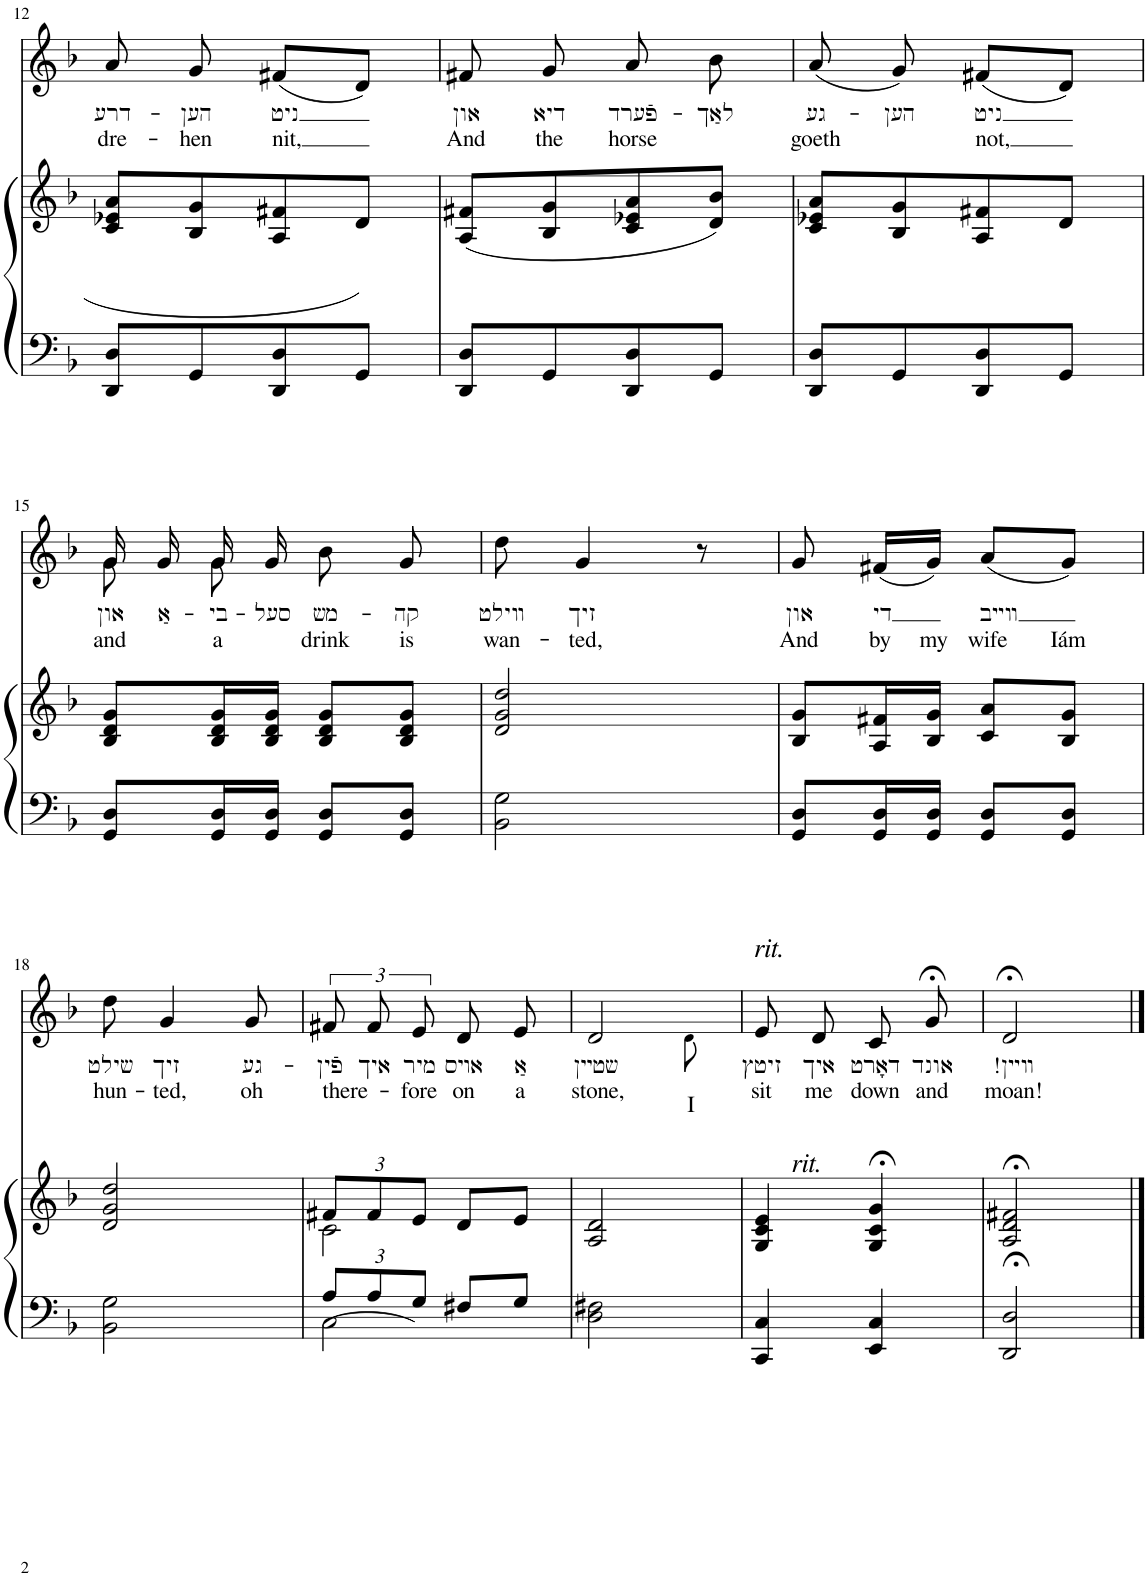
**kern	**kern	**kern	**text	**text
*part2	*part2	*part1	*part1	*part1
*staff3	*staff2	*staff1	*staff1	*staff1
*I"Klavier	*	*I"Piano	*	*
*	*	*I'Pno	*	*
!!LO:PB:g=z
*clefF4	*clefG2	*clefG2	*	*
*k[b-]	*k[b-]	*k[b-]	*	*
*M2/4	*M2/4	*M2/4	*	*
=12	=12	=12	=12	=12
!	!	!	!LO:LY:b	!LO:LY:b
8DD/ 8D/L	8c/ 8e-X/ 8a/L	8a/	דרע-	dre-
!	!	!	!LO:LY:b	!LO:LY:b
8GG/	8B-/ 8g/	8g/	-הען	-hen
!	!	!	!LO:LY:b	!LO:LY:b
8DD/ 8D/	8A/ 8f#X/	(8f#X/L	ניט	nit,
8GG/J	8d/J	8d/J)	.	.
=13	=13	=13	=13	=13
!	!	!	!LO:LY:b	!LO:LY:b
8DD/ 8D/L	(8A/ 8f#X/L	8f#X/	און	And
!	!	!	!LO:LY:b	!LO:LY:b
8GG/	8B-/ 8g/	8g/	דיא	the
!	!	!	!LO:LY:b	!LO:LY:b
8DD/ 8D/	8c/ 8e-X/ 8a/	8a/	פֿערד-	horse
!	!	!	!LO:LY:b	!
8GG/J	8d/ 8b-/J)	8b-\	-לאַך	.
=14	=14	=14	=14	=14
!	!	!	!LO:LY:b	!LO:LY:b
8DD/ 8D/L	8c/ 8e-X/ 8a/L	(8a/	גע-	goeth
!	!	!	!LO:LY:b	!
8GG/	8B-/ 8g/	8g/)	-הען	.
!	!	!	!LO:LY:b	!LO:LY:b
8DD/ 8D/	8A/ 8f#X/	(8f#X/L	ניט	not,
8GG/J	8d/J	8d/J)	.	.
!!LO:LB:g=z
=15	=15	=15	=15	=15
!	!	!	!LO:LY:b	!LO:LY:b
*	*	*^	*	*
8GG/ 8D/L	8B-/ 8d/ 8g/L	16g/	8g\	און	and
!	!	!	!	!LO:LY:b	!
.	.	16g/	.	אַ-	.
!	!	!	!	!LO:LY:b	!LO:LY:b
16GG/ 16D/L	16B-/ 16d/ 16g/L	16g/	8g\	-בי-	a
!	!	!	!	!LO:LY:b	!
16GG/ 16D/JJ	16B-/ 16d/ 16g/JJ	16g/	.	-סעל	.
!	!	!	!	!LO:LY:b	!LO:LY:b
8GG/ 8D/L	8B-/ 8d/ 8g/L	8b-\	4ryy	מש-	drink
!	!	!	!	!LO:LY:b	!LO:LY:b
8GG/ 8D/J	8B-/ 8d/ 8g/J	8g/	.	-קה	is
*	*	*v	*v	*	*
=16	=16	=16	=16	=16
!	!	!	!LO:LY:b	!LO:LY:b
2BB-\ 2G\	2d/ 2g/ 2dd/	8dd\	װילט	wan-
!	!	!	!LO:LY:b	!LO:LY:b
.	.	4g/	זיך	-ted,
.	.	8r	.	.
=17	=17	=17	=17	=17
!	!	!	!LO:LY:b	!LO:LY:b
8GG/ 8D/L	8B-/ 8g/L	8g/	און	And
!	!	!	!LO:LY:b	!LO:LY:b
16GG/ 16D/L	16A/ 16f#X/L	(16f#X/LL	די	by
!	!	!	!	!LO:LY:b
16GG/ 16D/JJ	16B-/ 16g/JJ	16g/JJ)	.	my
!	!	!	!LO:LY:b	!LO:LY:b
8GG/ 8D/L	8c/ 8a/L	(8a/L	װײב	wife
!	!	!	!	!LO:LY:b
8GG/ 8D/J	8B-/ 8g/J	8g/J)	.	Iám
!!LO:LB:g=z
=18	=18	=18	=18	=18
!	!	!	!LO:LY:b	!LO:LY:b
2BB-\ 2G\	2d/ 2g/ 2dd/	8dd\	שילט	hun-
!	!	!	!LO:LY:b	!LO:LY:b
.	.	4g/	זיך	-ted,
!	!	!	!LO:LY:b	!LO:LY:b
.	.	8g/	גע-	oh
=19	=19	=19	=19	=19
*Xbrackettup	*Xbrackettup	*	*	*
*^	*^	*	*	*
!	!	!	!	!	!LO:LY:b	!LO:LY:b
12A/L	2C\	12f#X/L	2c\	12f#X/	-פֿין	there-
!	!	!	!	!	!LO:LY:b	!
12A/	.	12f#/	.	12f#/	איך	.
!	!	!	!	!	!LO:LY:b	!LO:LY:b
12G/J	.	12e/J	.	12e/	מיר	-fore
!	!	!	!	!	!LO:LY:b	!LO:LY:b
8F#X/L	.	8d/L	.	8d/	אױס	on
!	!	!	!	!	!LO:LY:b	!LO:LY:b
8G/J	.	8e/J	.	8e/	אַ	a
*v	*v	*	*	*	*	*
*	*v	*v	*	*	*
=20	=20	=20	=20	=20
!	!	!	!LO:LY:b	!LO:LY:b
*	*	*^	*	*
2D\ 2F#X\	2A/ 2d/	2d/	4.ryy	שטײן	stone,
!	!	!	!	!LO:LY:b	!
.	.	.	8d!\	I	.
=21	=21	=21	=21	=21	=21
!	!	!LO:TX:b:i:t=rit.	!	!	!
!	!	!LO:TX:a:i:t=rit.	!	!	!
!	!	!	!	!LO:LY:b	!LO:LY:b
*	*	*v	*v	*	*
4CC/ 4C/	4G/ 4c/ 4e/	8e/	זיטץ	sit
!	!	!	!LO:LY:b	!LO:LY:b
.	.	8d/	איך	me
!	!	!	!LO:LY:b	!LO:LY:b
4EE/ 4C/	4G/;< 4c/;< 4g/;<	8c/	דאָרט	down
!	!	!	!LO:LY:b	!LO:LY:b
.	.	8g;</	אונד	and
=22	=22	=22	=22	=22
!	!	!	!LO:LY:b	!LO:LY:b
2DD/;< 2D/;<	2A/;< 2d/;< 2f#X/;<	2d;</	װײן!	moan!
==	==	==	==	==
*-	*-	*-	*-	*-
